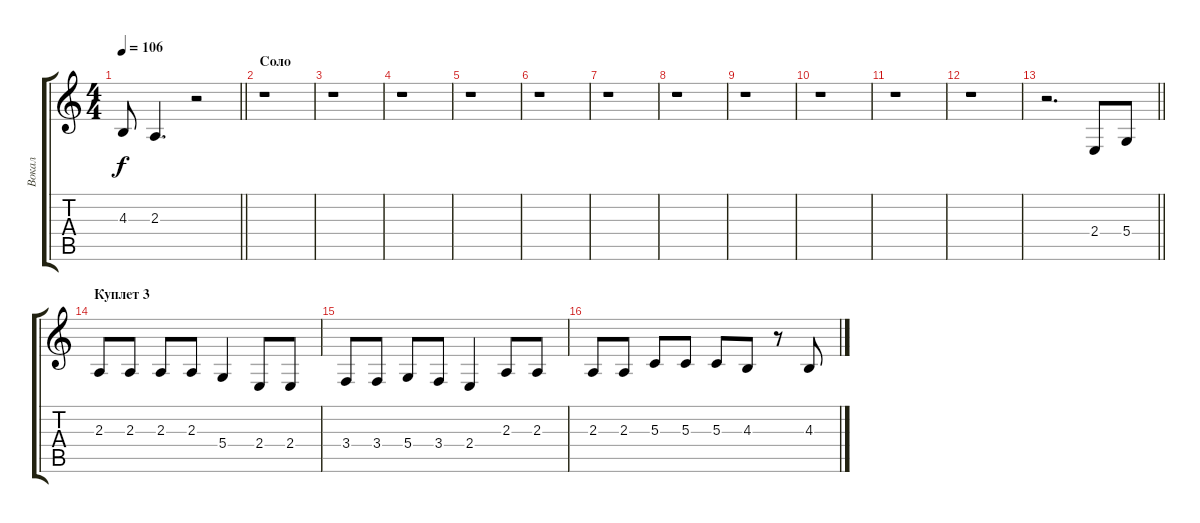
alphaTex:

\track ("Вокал" "Вокал") {instrument tenorsax}
\staff {score tabs}
\tuning (E4 B3 G3 D3 A2 E2) {hide}
\ts (4 4)
\tempo 106
\clef g2
\barLineRight lightlight
\ks c
4.3.8{dy f} 2.3.4{d} r.2 |
\section ("" "Соло")
r.1 |
r.1 |
r.1 |
r.1 |
r.1 |
r.1 |
r.1 |
r.1 |
r.1 |
r.1 |
r.1 |
\barLineRight lightlight
r.2{d} 2.4.8 5.4.8 |
\section ("" "Куплет 3")
2.3.8 2.3.8 2.3.8 2.3.8 5.4.4 2.4.8 2.4.8 |
3.4.8 3.4.8 5.4.8 3.4.8 2.4.4 2.3.8 2.3.8 |
2.3.8 2.3.8 5.3.8 5.3.8 5.3.8 4.3.8 r.8 4.3.8
